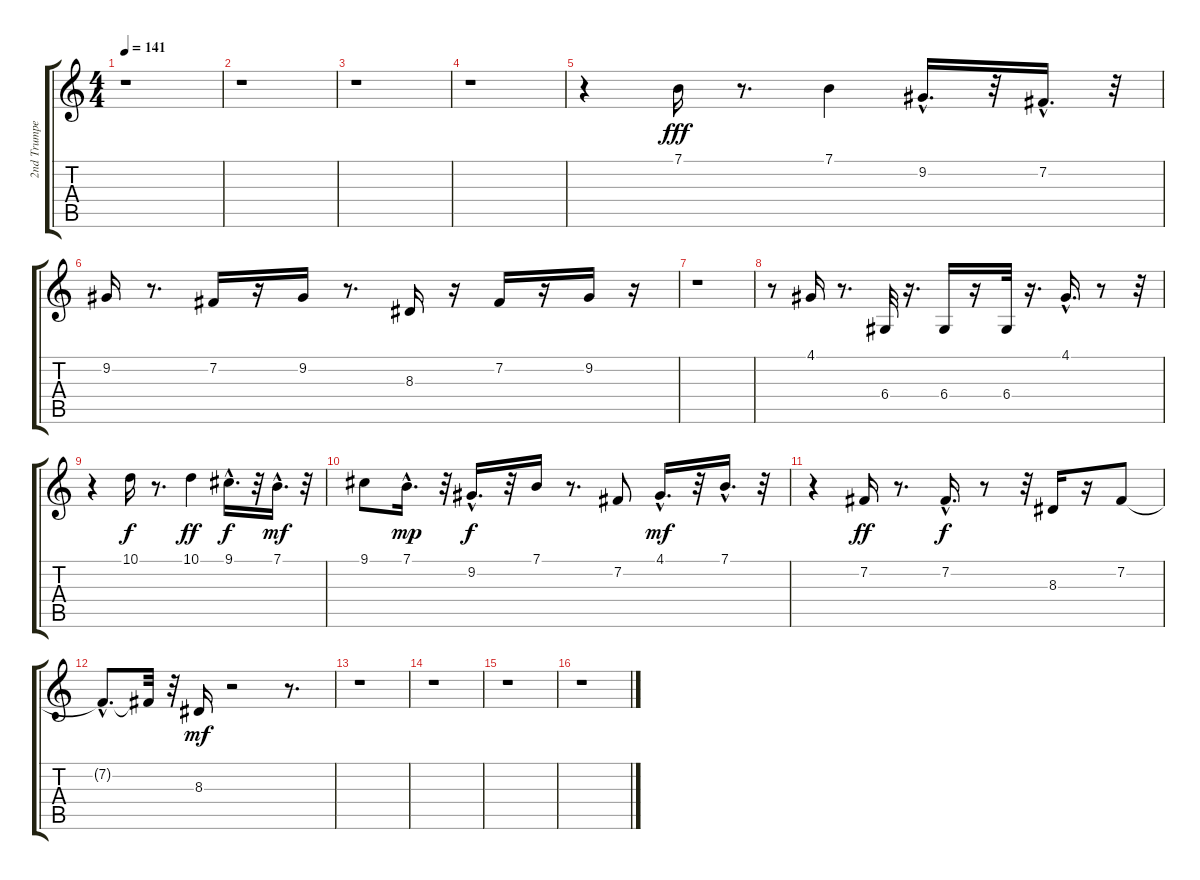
\track ("2nd Trumpet" "2nd Trumpe") {instrument mutedtrumpet}
\staff {score tabs}
\tuning (E4 B3 G3 D3 A2 E2) {hide}
\ts (4 4)
\tempo 141
\clef g2
\ks c
r.1{dy fff} |
r.1 |
r.1 |
r.1 |
r.4 7.1.16 r.8{d} 7.1.4 9.2{hac}.16{d} r.32 7.2{hac}.16{d} r.32 |
9.2.16 r.8{d} 7.2.16 r.16 9.2.16 r.8{d} 8.3.16 r.16 7.2.16 r.16 9.2.16 r.16 |
r.1 |
r.8 4.1.16 r.8{d} 6.4.32 r.16{d} 6.4.16 r.16 6.4.32 r.16{d} 4.1{hac}.16{d} r.8 r.32 |
r.4 10.1.16{dy f} r.8{d} 10.1.4{dy ff} 9.1{hac}.16{d dy f} r.32 7.1{hac}.16{d dy mf} r.32 |
9.1.8 7.1{hac}.16{d dy mp} r.32 9.2{hac}.16{d dy f} r.32 7.1.16 r.8{d} 7.2.8 4.1{hac}.16{d dy mf} r.32 7.1{hac}.16{d} r.32 |
r.4 7.2.16{dy ff} r.8{d} 7.2{hac}.16{d dy f} r.8 r.32 8.3.16 r.16 7.2.8 |
7.2{hac t}.8{d} 7.2{t}.32 r.32 8.3.16{dy mf} r.2 r.8{d} |
r.1 |
r.1 |
r.1 |
r.1
